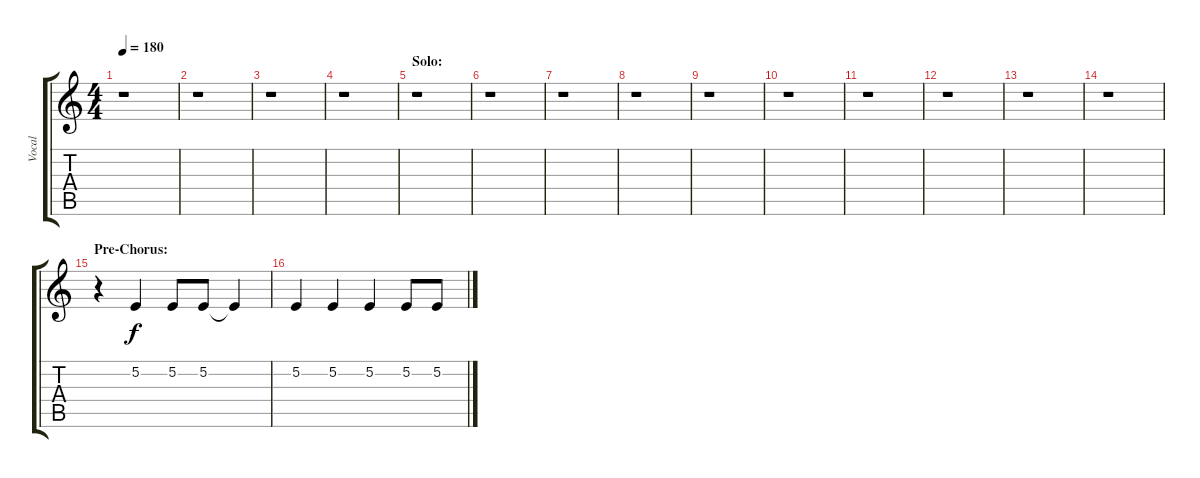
\track ("Vocal" "Vocal") {instrument oboe}
\staff {score tabs}
\tuning (E4 B3 G3 D3 A2 E2) {hide}
\ts (4 4)
\tempo 180
\clef g2
\ks c
r.1{dy f} |
r.1 |
r.1 |
r.1 |
\section ("" "Solo:")
r.1 |
r.1 |
r.1 |
r.1 |
r.1 |
r.1 |
r.1 |
r.1 |
r.1 |
r.1 |
\section ("" "Pre-Chorus:")
r.4 5.2.4 5.2.8 5.2.8 5.2{t}.4 |
5.2.4 5.2.4 5.2.4 5.2.8 5.2.8
